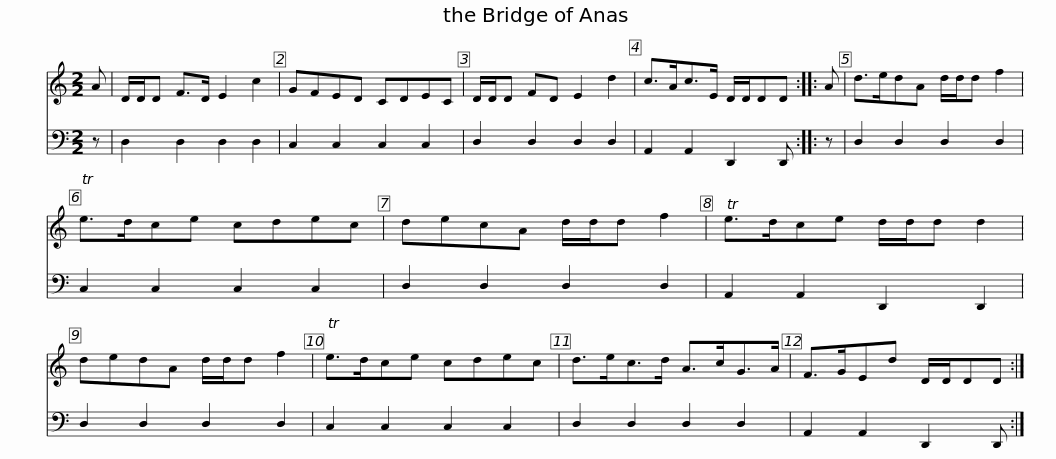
X:1
%%score 1 2
L:1/8
M:2/2
I:linebreak $
K:C
V:1 treble
V:2 bass
V:1
 A | D/D/D F>D E2 c2 | GFED CDEC | D/D/D FD E2 d2 | c>Ac>E D/D/DD :: %5
 A | d>edA d/d/d f2 |$ Te>dce cdec | decA d/d/d f2 | Te>dce d/d/d d2 | %10
 dedA d/d/d f2 | Te>dce cdec |$ d>ec>d A>cG>A | F>GEd D/D/DD :| %14
V:2
 z | D,2 D,2 D,2 D,2 | C,2 C,2 C,2 C,2 | D,2 D,2 D,2 D,2 | A,,2 A,,2 D,,2 D,, :: %5
 z | D,2 D,2 D,2 D,2 |$ C,2 C,2 C,2 C,2 | D,2 D,2 D,2 D,2 | A,,2 A,,2 D,,2 D,,2 | %10
 D,2 D,2 D,2 D,2 | C,2 C,2 C,2 C,2 |$ D,2 D,2 D,2 D,2 | A,,2 A,,2 D,,2 D,, :| %14
